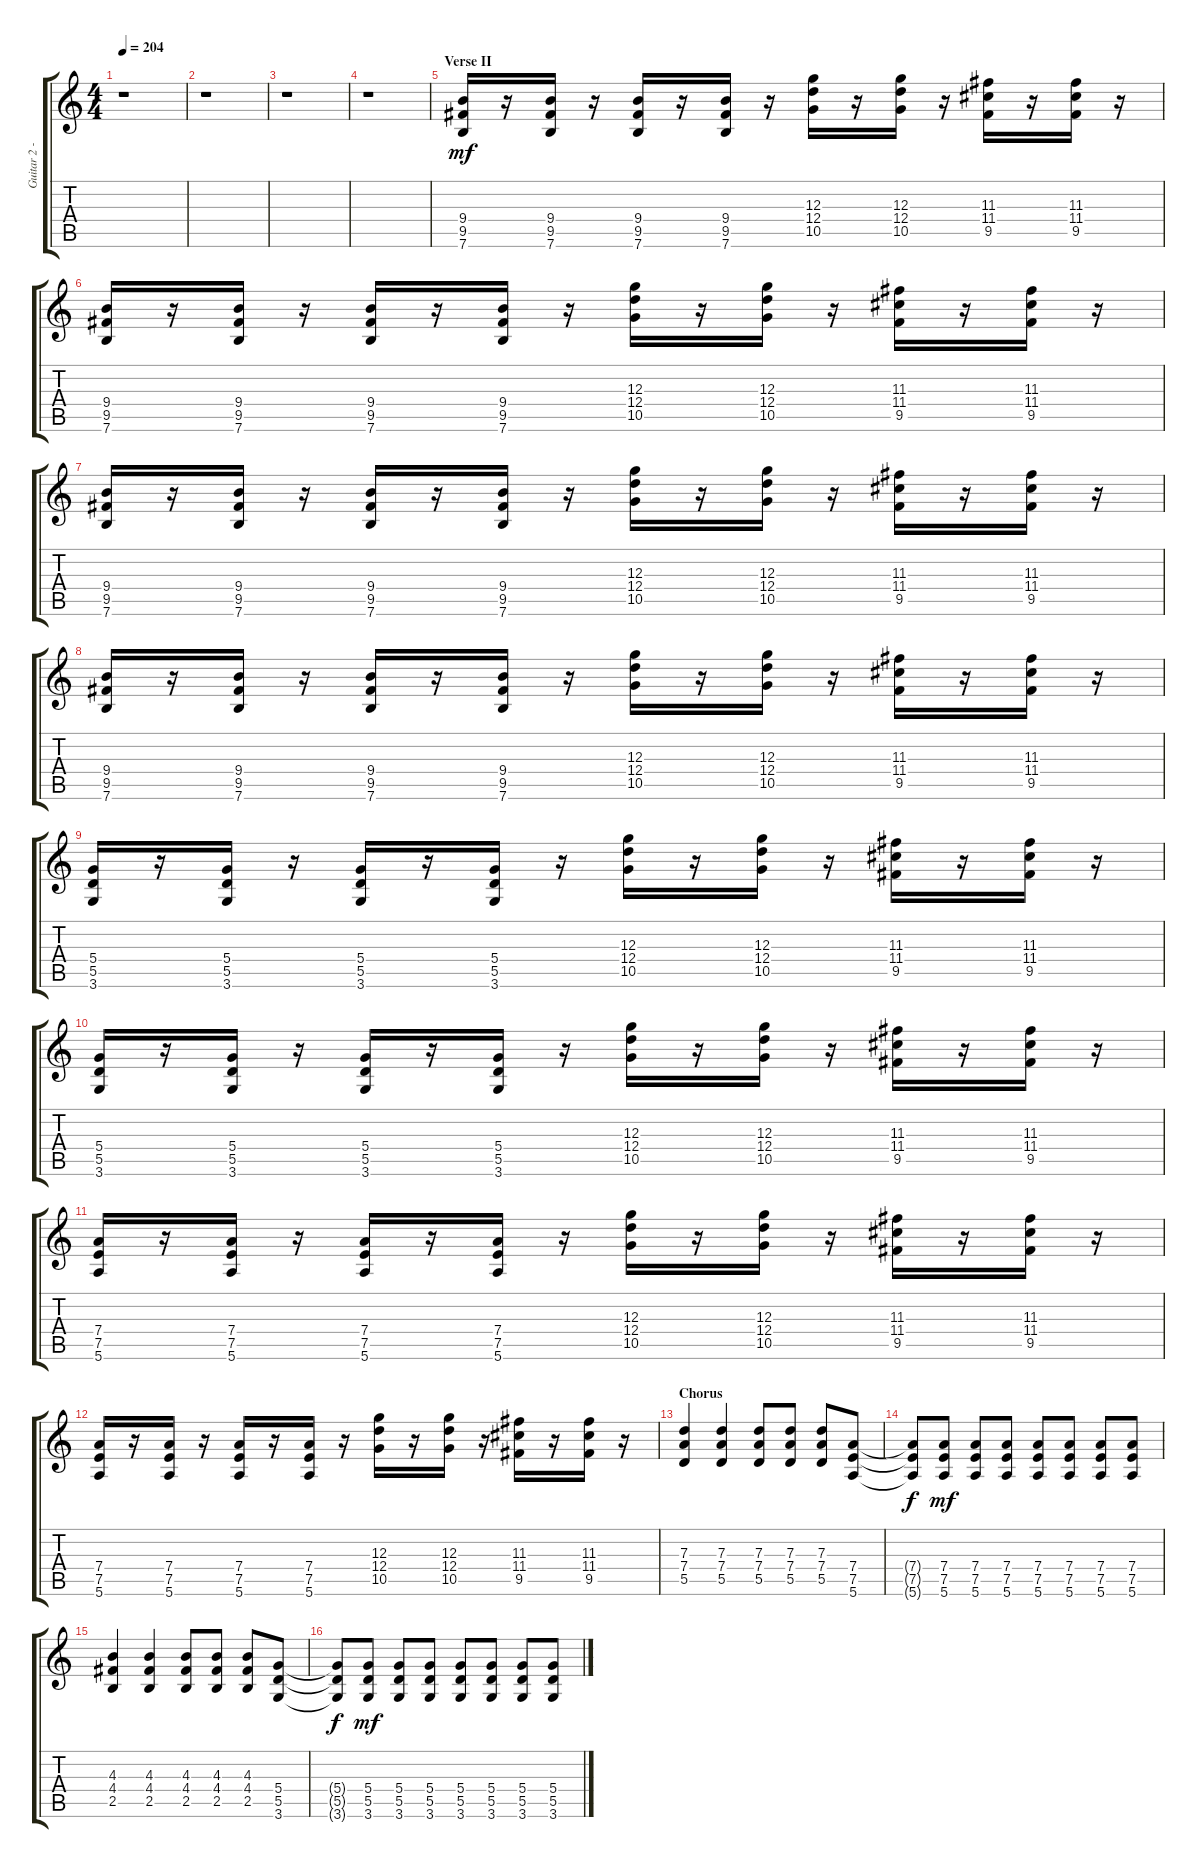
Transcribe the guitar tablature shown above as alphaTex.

\track ("Guitar 2 - Erik" "Guitar 2 -") {instrument distortionguitar}
\staff {score tabs}
\tuning (E4 B3 G3 D3 A2 E2) {hide}
\ts (4 4)
\tempo 204
\clef g2
\ks c
r.1{dy f} |
r.1 |
r.1 |
r.1 |
\section ("" "Verse II")
(9.4 9.5 7.6).16{dy mf} r.16 (9.4 9.5 7.6).16 r.16 (9.4 9.5 7.6).16 r.16 (9.4 9.5 7.6).16 r.16 (12.3 12.4 10.5).16 r.16 (12.3 12.4 10.5).16 r.16 (11.3 11.4 9.5).16 r.16 (11.3 11.4 9.5).16 r.16 |
(9.4 9.5 7.6).16 r.16 (9.4 9.5 7.6).16 r.16 (9.4 9.5 7.6).16 r.16 (9.4 9.5 7.6).16 r.16 (12.3 12.4 10.5).16 r.16 (12.3 12.4 10.5).16 r.16 (11.3 11.4 9.5).16 r.16 (11.3 11.4 9.5).16 r.16 |
(9.4 9.5 7.6).16 r.16 (9.4 9.5 7.6).16 r.16 (9.4 9.5 7.6).16 r.16 (9.4 9.5 7.6).16 r.16 (12.3 12.4 10.5).16 r.16 (12.3 12.4 10.5).16 r.16 (11.3 11.4 9.5).16 r.16 (11.3 11.4 9.5).16 r.16 |
(9.4 9.5 7.6).16 r.16 (9.4 9.5 7.6).16 r.16 (9.4 9.5 7.6).16 r.16 (9.4 9.5 7.6).16 r.16 (12.3 12.4 10.5).16 r.16 (12.3 12.4 10.5).16 r.16 (11.3 11.4 9.5).16 r.16 (11.3 11.4 9.5).16 r.16 |
(5.4 5.5 3.6).16 r.16 (5.4 5.5 3.6).16 r.16 (5.4 5.5 3.6).16 r.16 (5.4 5.5 3.6).16 r.16 (12.3 12.4 10.5).16 r.16 (12.3 12.4 10.5).16 r.16 (11.3 11.4 9.5).16 r.16 (11.3 11.4 9.5).16 r.16 |
(5.4 5.5 3.6).16 r.16 (5.4 5.5 3.6).16 r.16 (5.4 5.5 3.6).16 r.16 (5.4 5.5 3.6).16 r.16 (12.3 12.4 10.5).16 r.16 (12.3 12.4 10.5).16 r.16 (11.3 11.4 9.5).16 r.16 (11.3 11.4 9.5).16 r.16 |
(7.4 7.5 5.6).16 r.16 (7.4 7.5 5.6).16 r.16 (7.4 7.5 5.6).16 r.16 (7.4 7.5 5.6).16 r.16 (12.3 12.4 10.5).16 r.16 (12.3 12.4 10.5).16 r.16 (11.3 11.4 9.5).16 r.16 (11.3 11.4 9.5).16 r.16 |
(7.4 7.5 5.6).16 r.16 (7.4 7.5 5.6).16 r.16 (7.4 7.5 5.6).16 r.16 (7.4 7.5 5.6).16 r.16 (12.3 12.4 10.5).16 r.16 (12.3 12.4 10.5).16 r.16 (11.3 11.4 9.5).16 r.16 (11.3 11.4 9.5).16 r.16 |
\section ("" "Chorus")
(7.3 7.4 5.5).4 (7.3 7.4 5.5).4 (7.3 7.4 5.5).8 (7.3 7.4 5.5).8 (7.3 7.4 5.5).8 (7.4 7.5 5.6).8 |
(7.4{t} 7.5{t} 5.6{t}).8{dy f} (7.4 7.5 5.6).8{dy mf} (7.4 7.5 5.6).8 (7.4 7.5 5.6).8 (7.4 7.5 5.6).8 (7.4 7.5 5.6).8 (7.4 7.5 5.6).8 (7.4 7.5 5.6).8 |
(4.3 4.4 2.5).4 (4.3 4.4 2.5).4 (4.3 4.4 2.5).8 (4.3 4.4 2.5).8 (4.3 4.4 2.5).8 (5.4 5.5 3.6).8 |
(5.4{t} 5.5{t} 3.6{t}).8{dy f} (5.4 5.5 3.6).8{dy mf} (5.4 5.5 3.6).8 (5.4 5.5 3.6).8 (5.4 5.5 3.6).8 (5.4 5.5 3.6).8 (5.4 5.5 3.6).8 (5.4 5.5 3.6).8
